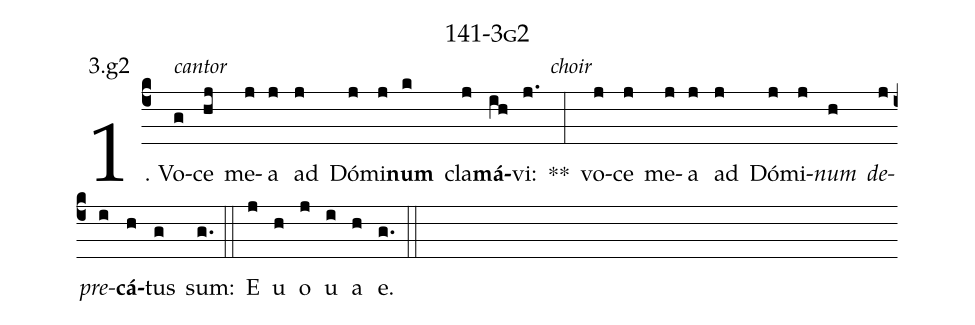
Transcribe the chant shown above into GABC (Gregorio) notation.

name: 141-3g2;
annotation: 3.g2;
%%
(c4)1. <alt>cantor</alt>Vo(g)ce(hj) me(j)a(j) ad(j) Dó(j)mi(j)<b>num</b>(k) cla(j)<b>má</b>(ih)vi:(j.) <alt>choir</alt>**(:) vo(j)ce(j) me(j)a(j) ad(j) Dó(j)mi(j)<i>num</i>(h) <i>de</i>(j)<i>pre</i>(i)<b>cá</b>(h)tus(g) sum:(g.) (::) E(j) u(h) o(j) u(i) a(h) e.(g.) (::)
